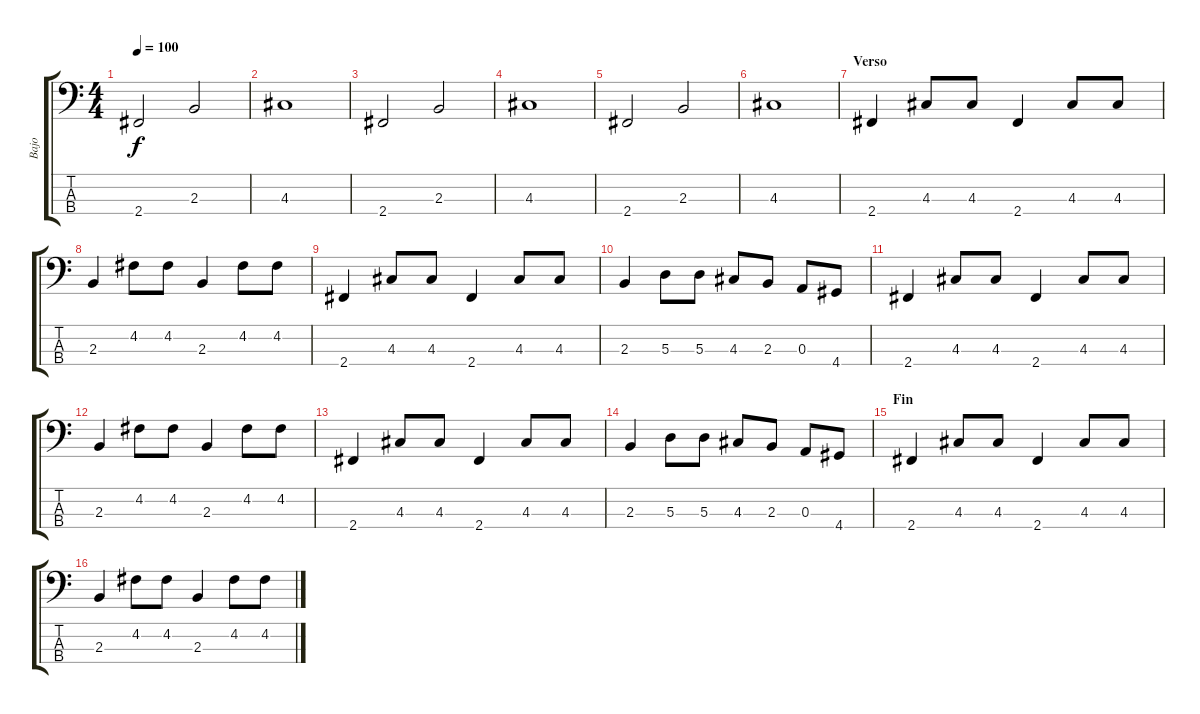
\track ("Bajo" "Bajo") {instrument electricbassfinger}
\staff {score tabs}
\tuning (G2 D2 A1 E1) {hide}
\ts (4 4)
\tempo 100
\clef f4
\ks c
2.4.2{dy f} 2.3.2 |
4.3.1 |
2.4.2 2.3.2 |
4.3.1 |
2.4.2 2.3.2 |
4.3.1 |
\section ("" "Verso")
2.4.4 4.3.8 4.3.8 2.4.4 4.3.8 4.3.8 |
2.3.4 4.2.8 4.2.8 2.3.4 4.2.8 4.2.8 |
2.4.4 4.3.8 4.3.8 2.4.4 4.3.8 4.3.8 |
2.3.4 5.3.8 5.3.8 4.3.8 2.3.8 0.3.8 4.4.8 |
2.4.4 4.3.8 4.3.8 2.4.4 4.3.8 4.3.8 |
2.3.4 4.2.8 4.2.8 2.3.4 4.2.8 4.2.8 |
2.4.4 4.3.8 4.3.8 2.4.4 4.3.8 4.3.8 |
2.3.4 5.3.8 5.3.8 4.3.8 2.3.8 0.3.8 4.4.8 |
\section ("" "Fin")
2.4.4 4.3.8 4.3.8 2.4.4 4.3.8 4.3.8 |
2.3.4 4.2.8 4.2.8 2.3.4 4.2.8 4.2.8
